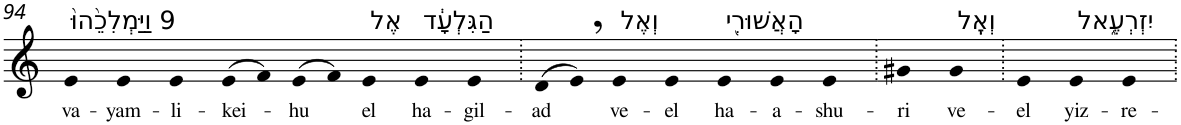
**kern	**text
*part1	*part1
*staff1	*staff1
*I"Piano	*
*I'Pno	*
!!LO:PB:g=z
*clefG2	*
*k[]	*
=94	=94
!LO:TX:a:t=9 וַיַּמְלִכֵ֙הוּ֙	!
!	!LO:LY:b
4e	va-
!	!LO:LY:b
4e	-yam-
!	!LO:LY:b
4e	-li-
!	!LO:LY:b
(>8e	-kei-
8f)	.
!	!LO:LY:b
(>8e	-hu
8f)	.
!LO:TX:a:t=אֶל	!
!	!LO:LY:b
4e	el
!LO:TX:a:t=הַגִּלְעָ֔ד	!
!	!LO:LY:b
4e	ha-
!	!LO:LY:b
4e	-gil-
=95.	=95.
!	!LO:LY:b
(>8d	-ad
8e,)	.
!LO:TX:a:t=וְאֶל	!
!	!LO:LY:b
4e	ve-
!	!LO:LY:b
4e	-el
!LO:TX:a:t=הָאֲשׁוּרִ֖י	!
!	!LO:LY:b
4e	ha-
!	!LO:LY:b
4e	-a-
!	!LO:LY:b
4e	-shu-
=96.	=96.
!	!LO:LY:b
4g#X	-ri
!LO:TX:a:t=וְאֶֽל	!
!	!LO:LY:b
4g#	ve-
=97.	=97.
!	!LO:LY:b
4e	-el
!LO:TX:a:t=יִזְרְעֶ֑אל	!
!	!LO:LY:b
4e	yiz-
!	!LO:LY:b
4e	-re-
=.	=.
*-	*-
